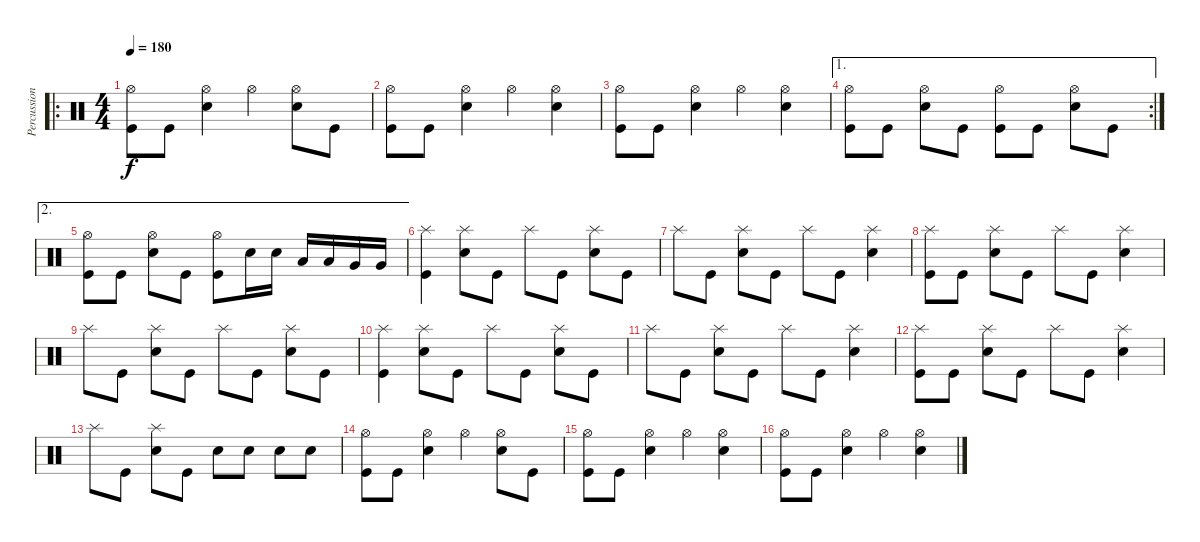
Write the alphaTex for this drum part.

\track ("Percussions" "Percussion") {instrument percussion}
\staff {score}
\articulation defaults
\ro
\ts (4 4)
\tempo 180
\clef neutral
\ks c
("Hi-Hat (open)" "Kick (hit)").8{dy f} "Kick (hit)".8 ("Hi-Hat (open)" "Electric Snare (hit)").4 "Hi-Hat (open)".4 ("Hi-Hat (open)" "Electric Snare (hit)").8 "Kick (hit)".8 |
("Hi-Hat (open)" "Kick (hit)").8 "Kick (hit)".8 ("Hi-Hat (open)" "Electric Snare (hit)").4 "Hi-Hat (open)".4 ("Hi-Hat (open)" "Electric Snare (hit)").4 |
("Hi-Hat (open)" "Kick (hit)").8 "Kick (hit)".8 ("Hi-Hat (open)" "Electric Snare (hit)").4 "Hi-Hat (open)".4 ("Hi-Hat (open)" "Electric Snare (hit)").4 |
\ae 1
\rc 2
("Hi-Hat (open)" "Kick (hit)").8 "Kick (hit)".8 ("Hi-Hat (open)" "Electric Snare (hit)").8 "Kick (hit)".8 ("Hi-Hat (open)" "Kick (hit)").8 "Kick (hit)".8 ("Hi-Hat (open)" "Electric Snare (hit)").8 "Kick (hit)".8 |
\ae 2
("Hi-Hat (open)" "Kick (hit)").8 "Kick (hit)".8 ("Hi-Hat (open)" "Electric Snare (hit)").8 "Kick (hit)".8 ("Hi-Hat (open)" "Kick (hit)").8 "Electric Snare (hit)".16 "Electric Snare (hit)".16 "Low Tom (hit)".16 "Low Tom (hit)".16 "Very Low Tom (hit)".16 "Very Low Tom (hit)".16 |
("Splash (hit)" "Kick (hit)").4 ("Splash (hit)" "Electric Snare (hit)").8 "Kick (hit)".8 "Splash (hit)".8 "Kick (hit)".8 ("Splash (hit)" "Electric Snare (hit)").8 "Kick (hit)".8 |
"Splash (hit)".8 "Kick (hit)".8 ("Splash (hit)" "Electric Snare (hit)").8 "Kick (hit)".8 "Splash (hit)".8 "Kick (hit)".8 ("Splash (hit)" "Electric Snare (hit)").4 |
("Splash (hit)" "Kick (hit)").8 "Kick (hit)".8 ("Splash (hit)" "Electric Snare (hit)").8 "Kick (hit)".8 "Splash (hit)".8 "Kick (hit)".8 ("Splash (hit)" "Electric Snare (hit)").4 |
"Splash (hit)".8 "Kick (hit)".8 ("Splash (hit)" "Electric Snare (hit)").8 "Kick (hit)".8 "Splash (hit)".8 "Kick (hit)".8 ("Splash (hit)" "Electric Snare (hit)").8 "Kick (hit)".8 |
("Splash (hit)" "Kick (hit)").4 ("Splash (hit)" "Electric Snare (hit)").8 "Kick (hit)".8 "Splash (hit)".8 "Kick (hit)".8 ("Splash (hit)" "Electric Snare (hit)").8 "Kick (hit)".8 |
"Splash (hit)".8 "Kick (hit)".8 ("Splash (hit)" "Electric Snare (hit)").8 "Kick (hit)".8 "Splash (hit)".8 "Kick (hit)".8 ("Splash (hit)" "Electric Snare (hit)").4 |
("Splash (hit)" "Kick (hit)").8 "Kick (hit)".8 ("Splash (hit)" "Electric Snare (hit)").8 "Kick (hit)".8 "Splash (hit)".8 "Kick (hit)".8 ("Splash (hit)" "Electric Snare (hit)").4 |
"Splash (hit)".8 "Kick (hit)".8 ("Splash (hit)" "Electric Snare (hit)").8 "Kick (hit)".8 "Electric Snare (hit)".8 "Electric Snare (hit)".8 "Electric Snare (hit)".8 "Electric Snare (hit)".8 |
("Hi-Hat (open)" "Kick (hit)").8 "Kick (hit)".8 ("Hi-Hat (open)" "Electric Snare (hit)").4 "Hi-Hat (open)".4 ("Hi-Hat (open)" "Electric Snare (hit)").8 "Kick (hit)".8 |
("Hi-Hat (open)" "Kick (hit)").8 "Kick (hit)".8 ("Hi-Hat (open)" "Electric Snare (hit)").4 "Hi-Hat (open)".4 ("Hi-Hat (open)" "Electric Snare (hit)").4 |
("Hi-Hat (open)" "Kick (hit)").8 "Kick (hit)".8 ("Hi-Hat (open)" "Electric Snare (hit)").4 "Hi-Hat (open)".4 ("Hi-Hat (open)" "Electric Snare (hit)").4
